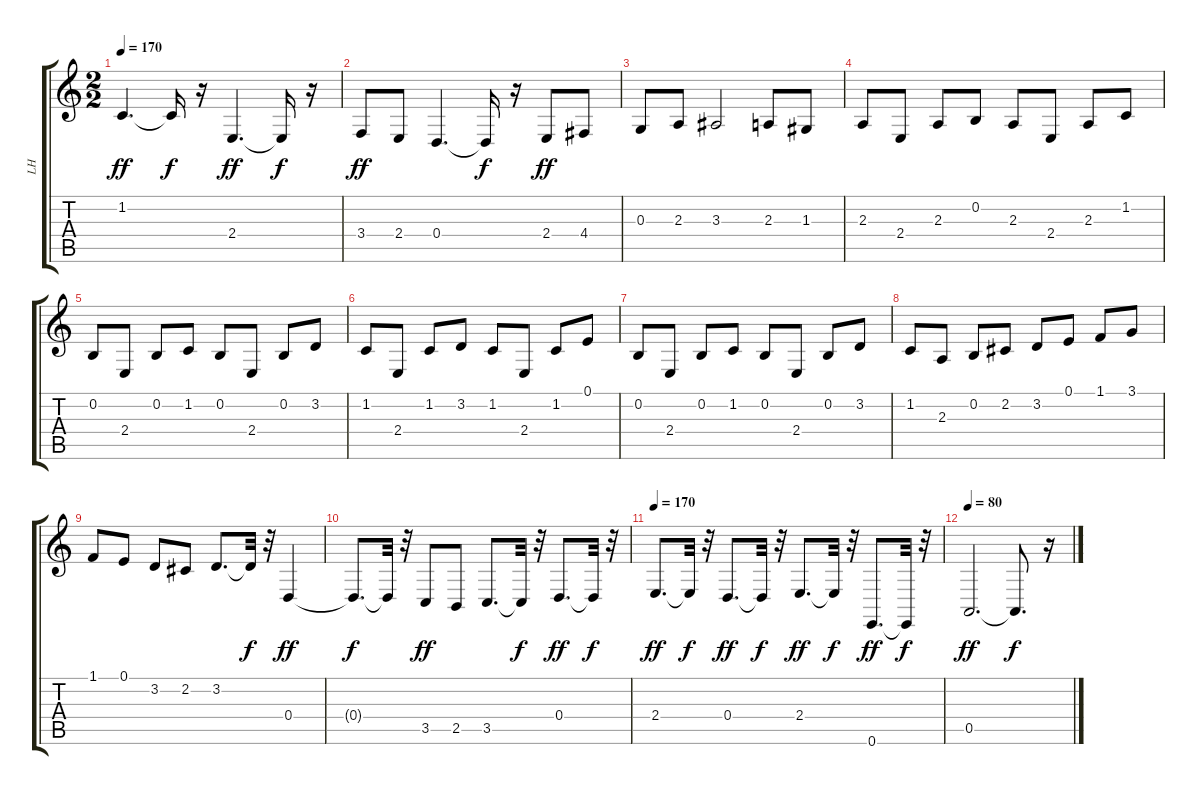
\track ("LH" "LH") {instrument harpsichord}
\staff {score tabs}
\tuning (E4 B3 G3 D3 A2 E2) {hide}
\ts (2 2)
\tempo 170
\clef g2
\ks c
1.2.4{d dy ff} 1.2{t}.16{dy f} r.16 2.4.4{d dy ff} 2.4{t}.16{dy f} r.16 |
3.4.8{dy ff} 2.4.8 0.4.4{d} 0.4{t}.16{dy f} r.16 2.4.8{dy ff} 4.4.8 |
0.3.8 2.3.8 3.3.2 2.3.8 1.3.8 |
2.3.8 2.4.8 2.3.8 0.2.8 2.3.8 2.4.8 2.3.8 1.2.8 |
0.2.8 2.4.8 0.2.8 1.2.8 0.2.8 2.4.8 0.2.8 3.2.8 |
1.2.8 2.4.8 1.2.8 3.2.8 1.2.8 2.4.8 1.2.8 0.1.8 |
0.2.8 2.4.8 0.2.8 1.2.8 0.2.8 2.4.8 0.2.8 3.2.8 |
1.2.8 2.3.8 0.2.8 2.2.8 3.2.8 0.1.8 1.1.8 3.1.8 |
1.1.8 0.1.8 3.2.8 2.2.8 3.2.8{d} 3.2{t}.32{dy f} r.32 0.4.4{dy ff} |
0.4{t}.8{d dy f} 0.4{t}.32 r.32 3.5.8{dy ff} 2.5.8 3.5.8{d} 3.5{t}.32{dy f} r.32 0.4.8{d dy ff} 0.4{t}.32{dy f} r.32 |
\tempo 170
2.4.8{d dy ff} 2.4{t}.32{dy f} r.32 0.4.8{d dy ff} 0.4{t}.32{dy f} r.32 2.4.8{d dy ff} 2.4{t}.32{dy f} r.32 0.6.8{d dy ff} 0.6{t}.32{dy f} r.32 |
\tempo 80
0.5.2{d dy ff} 0.5{t}.8{d dy f} r.16
